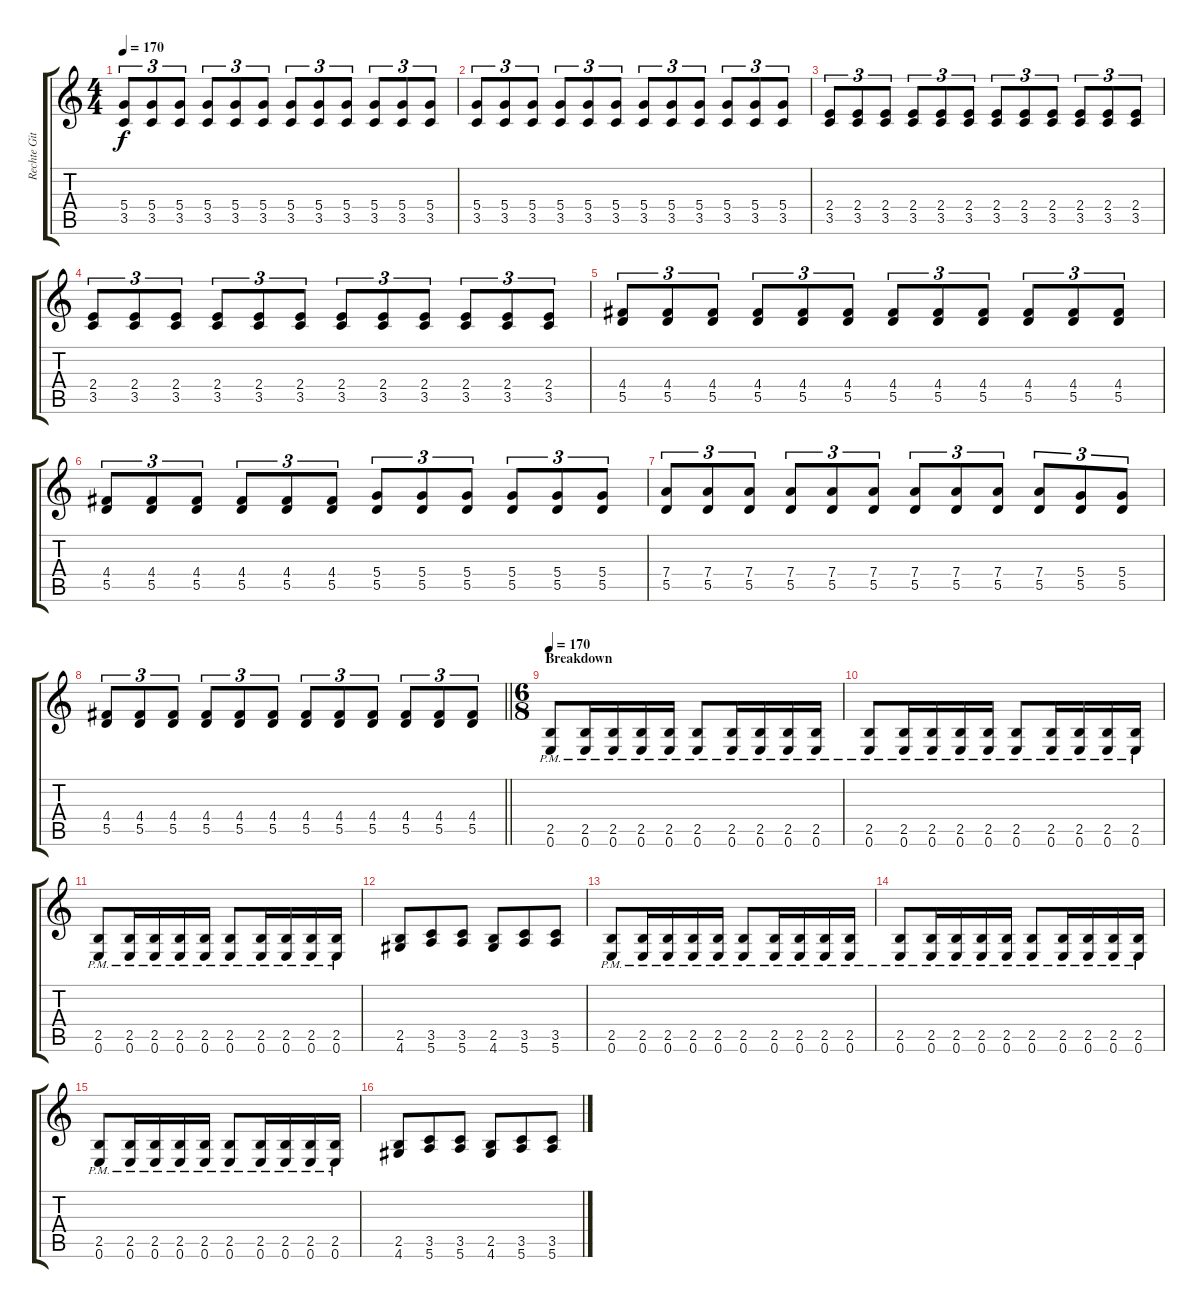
\track ("Rechte Gitarre" "Rechte Git") {instrument distortionguitar}
\staff {score tabs}
\tuning (E4 B3 G3 D3 A2 E2) {hide}
\ts (4 4)
\tempo 170
\clef g2
\ks c
(5.4 3.5).8{tu (3 2) dy f} (5.4 3.5).8{tu (3 2)} (5.4 3.5).8{tu (3 2)} (5.4 3.5).8{tu (3 2)} (5.4 3.5).8{tu (3 2)} (5.4 3.5).8{tu (3 2)} (5.4 3.5).8{tu (3 2)} (5.4 3.5).8{tu (3 2)} (5.4 3.5).8{tu (3 2)} (5.4 3.5).8{tu (3 2)} (5.4 3.5).8{tu (3 2)} (5.4 3.5).8{tu (3 2)} |
(5.4 3.5).8{tu (3 2)} (5.4 3.5).8{tu (3 2)} (5.4 3.5).8{tu (3 2)} (5.4 3.5).8{tu (3 2)} (5.4 3.5).8{tu (3 2)} (5.4 3.5).8{tu (3 2)} (5.4 3.5).8{tu (3 2)} (5.4 3.5).8{tu (3 2)} (5.4 3.5).8{tu (3 2)} (5.4 3.5).8{tu (3 2)} (5.4 3.5).8{tu (3 2)} (5.4 3.5).8{tu (3 2)} |
(2.4 3.5).8{tu (3 2)} (2.4 3.5).8{tu (3 2)} (2.4 3.5).8{tu (3 2)} (2.4 3.5).8{tu (3 2)} (2.4 3.5).8{tu (3 2)} (2.4 3.5).8{tu (3 2)} (2.4 3.5).8{tu (3 2)} (2.4 3.5).8{tu (3 2)} (2.4 3.5).8{tu (3 2)} (2.4 3.5).8{tu (3 2)} (2.4 3.5).8{tu (3 2)} (2.4 3.5).8{tu (3 2)} |
(2.4 3.5).8{tu (3 2)} (2.4 3.5).8{tu (3 2)} (2.4 3.5).8{tu (3 2)} (2.4 3.5).8{tu (3 2)} (2.4 3.5).8{tu (3 2)} (2.4 3.5).8{tu (3 2)} (2.4 3.5).8{tu (3 2)} (2.4 3.5).8{tu (3 2)} (2.4 3.5).8{tu (3 2)} (2.4 3.5).8{tu (3 2)} (2.4 3.5).8{tu (3 2)} (2.4 3.5).8{tu (3 2)} |
(4.4 5.5).8{tu (3 2)} (4.4 5.5).8{tu (3 2)} (4.4 5.5).8{tu (3 2)} (4.4 5.5).8{tu (3 2)} (4.4 5.5).8{tu (3 2)} (4.4 5.5).8{tu (3 2)} (4.4 5.5).8{tu (3 2)} (4.4 5.5).8{tu (3 2)} (4.4 5.5).8{tu (3 2)} (4.4 5.5).8{tu (3 2)} (4.4 5.5).8{tu (3 2)} (4.4 5.5).8{tu (3 2)} |
(4.4 5.5).8{tu (3 2)} (4.4 5.5).8{tu (3 2)} (4.4 5.5).8{tu (3 2)} (4.4 5.5).8{tu (3 2)} (4.4 5.5).8{tu (3 2)} (4.4 5.5).8{tu (3 2)} (5.4 5.5).8{tu (3 2)} (5.4 5.5).8{tu (3 2)} (5.4 5.5).8{tu (3 2)} (5.4 5.5).8{tu (3 2)} (5.4 5.5).8{tu (3 2)} (5.4 5.5).8{tu (3 2)} |
(7.4 5.5).8{tu (3 2)} (7.4 5.5).8{tu (3 2)} (7.4 5.5).8{tu (3 2)} (7.4 5.5).8{tu (3 2)} (7.4 5.5).8{tu (3 2)} (7.4 5.5).8{tu (3 2)} (7.4 5.5).8{tu (3 2)} (7.4 5.5).8{tu (3 2)} (7.4 5.5).8{tu (3 2)} (7.4 5.5).8{tu (3 2)} (5.4 5.5).8{tu (3 2)} (5.4 5.5).8{tu (3 2)} |
\barLineRight lightlight
(4.4 5.5).8{tu (3 2)} (4.4 5.5).8{tu (3 2)} (4.4 5.5).8{tu (3 2)} (4.4 5.5).8{tu (3 2)} (4.4 5.5).8{tu (3 2)} (4.4 5.5).8{tu (3 2)} (4.4 5.5).8{tu (3 2)} (4.4 5.5).8{tu (3 2)} (4.4 5.5).8{tu (3 2)} (4.4 5.5).8{tu (3 2)} (4.4 5.5).8{tu (3 2)} (4.4 5.5).8{tu (3 2)} |
\ts (6 8)
\section ("" "Breakdown")
\tempo 170
(2.5{pm} 0.6).8 (2.5{pm} 0.6).16 (2.5{pm} 0.6).16 (2.5{pm} 0.6).16 (2.5{pm} 0.6).16 (2.5{pm} 0.6).8 (2.5{pm} 0.6).16 (2.5{pm} 0.6).16 (2.5{pm} 0.6).16 (2.5{pm} 0.6).16 |
(2.5{pm} 0.6).8 (2.5{pm} 0.6).16 (2.5{pm} 0.6).16 (2.5{pm} 0.6).16 (2.5{pm} 0.6).16 (2.5{pm} 0.6).8 (2.5{pm} 0.6).16 (2.5{pm} 0.6).16 (2.5{pm} 0.6).16 (2.5{pm} 0.6).16 |
(2.5{pm} 0.6).8 (2.5{pm} 0.6).16 (2.5{pm} 0.6).16 (2.5{pm} 0.6).16 (2.5{pm} 0.6).16 (2.5{pm} 0.6).8 (2.5{pm} 0.6).16 (2.5{pm} 0.6).16 (2.5{pm} 0.6).16 (2.5{pm} 0.6).16 |
(2.5 4.6).8 (3.5 5.6).8 (3.5 5.6).8 (2.5 4.6).8 (3.5 5.6).8 (3.5 5.6).8 |
(2.5{pm} 0.6).8 (2.5{pm} 0.6).16 (2.5{pm} 0.6).16 (2.5{pm} 0.6).16 (2.5{pm} 0.6).16 (2.5{pm} 0.6).8 (2.5{pm} 0.6).16 (2.5{pm} 0.6).16 (2.5{pm} 0.6).16 (2.5{pm} 0.6).16 |
(2.5{pm} 0.6).8 (2.5{pm} 0.6).16 (2.5{pm} 0.6).16 (2.5{pm} 0.6).16 (2.5{pm} 0.6).16 (2.5{pm} 0.6).8 (2.5{pm} 0.6).16 (2.5{pm} 0.6).16 (2.5{pm} 0.6).16 (2.5{pm} 0.6).16 |
(2.5{pm} 0.6).8 (2.5{pm} 0.6).16 (2.5{pm} 0.6).16 (2.5{pm} 0.6).16 (2.5{pm} 0.6).16 (2.5{pm} 0.6).8 (2.5{pm} 0.6).16 (2.5{pm} 0.6).16 (2.5{pm} 0.6).16 (2.5{pm} 0.6).16 |
(2.5 4.6).8 (3.5 5.6).8 (3.5 5.6).8 (2.5 4.6).8 (3.5 5.6).8 (3.5 5.6).8
